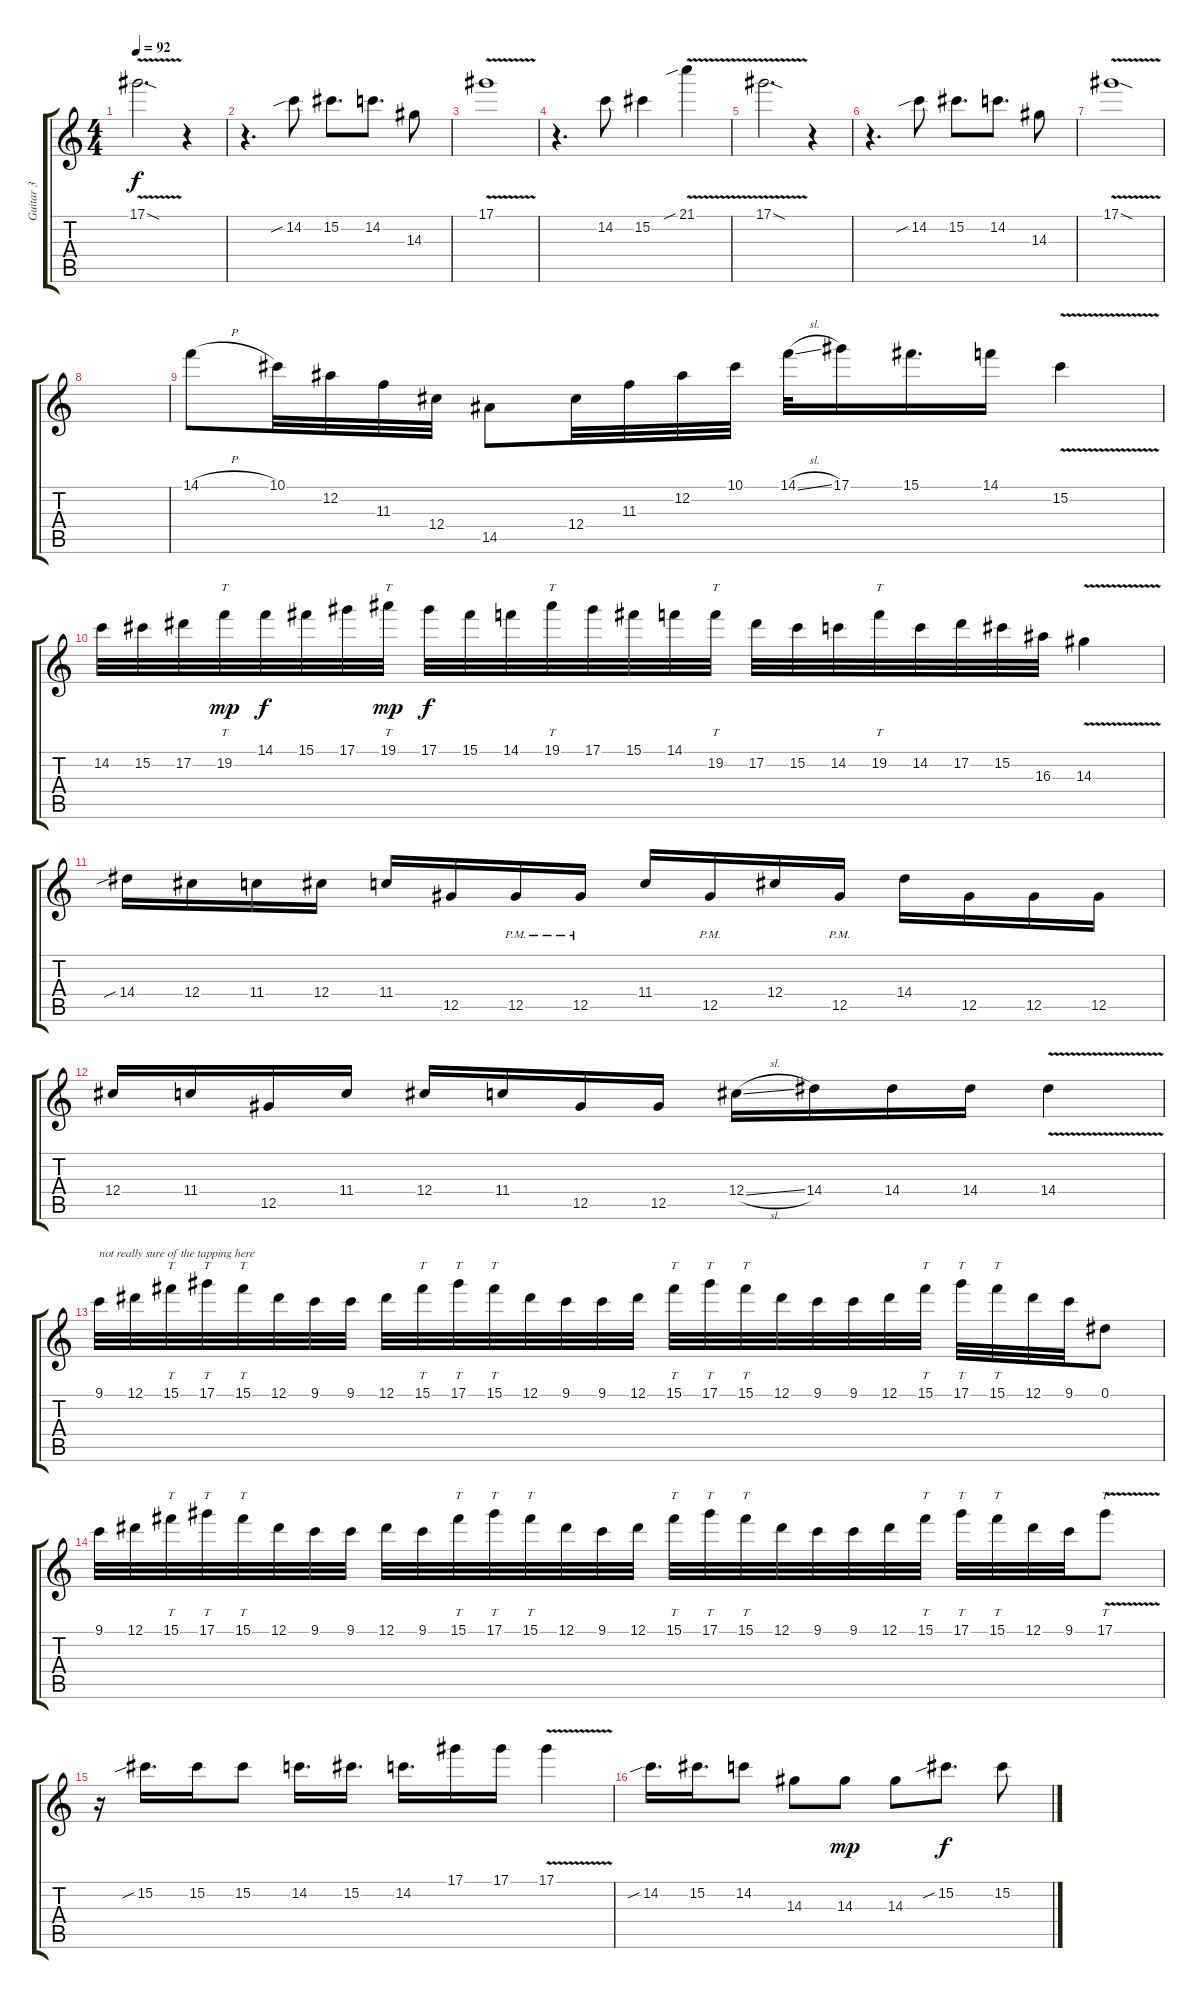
\track ("Guitar 3" "Guitar 3") {instrument overdrivenguitar}
\staff {score tabs}
\tuning (Eb4 Bb3 Gb3 Db3 Ab2 Eb2) {hide}
\ts (4 4)
\tempo 92
\clef g2
\ks c
17.1{v sod}.2{d dy f} r.4 |
r.4{d} 14.2{sib}.8 15.2.8{d} 14.2.8{d} 14.3.8 |
17.1{v}.1 |
r.4{d} 14.2.8 15.2.4 21.1{v sib}.4 |
17.1{v sod}.2{d} r.4 |
r.4{d} 14.2{sib}.8 15.2.8{d} 14.2.8{d} 14.3.8 |
17.1{v sod}.1 |
|
14.1{h}.8 10.1.32 12.2.32 11.3.32 12.4.32 14.5.8 12.4.32 11.3.32 12.2.32 10.1.32 14.1{sl}.32 17.1.16 15.1.16{d} 14.1.16 15.2{v}.4 |
14.2.32 15.2.32 17.2.32 19.2.32{tt dy mp} 14.1.32{dy f} 15.1.32 17.1.32 19.1.32{tt dy mp} 17.1.32{dy f} 15.1.32 14.1.32 19.1.32{tt} 17.1.32 15.1.32 14.1.32 19.2.32{tt} 17.2.32 15.2.32 14.2.32 19.2.32{tt} 14.2.32 17.2.32 15.2.32 16.3.32 14.3{v}.4 |
14.4{sib}.16 12.4.16 11.4.16 12.4.16 11.4.16 12.5.16 12.5{pm}.16 12.5{pm}.16 11.4.16 12.5{pm}.16 12.4.16 12.5{pm}.16 14.4.16 12.5.16 12.5.16 12.5.16 |
12.4.16 11.4.16 12.5.16 11.4.16 12.4.16 11.4.16 12.5.16 12.5.16 12.4{sl}.16 14.4.16 14.4.16 14.4.16 14.4{v}.4 |
9.1.32{txt "not really sure of the tapping here"} 12.1.32 15.1.32{tt} 17.1.32{tt} 15.1.32{tt} 12.1.32 9.1.32 9.1.32 12.1.32 15.1.32{tt} 17.1.32{tt} 15.1.32{tt} 12.1.32 9.1.32 9.1.32 12.1.32 15.1.32{tt} 17.1.32{tt} 15.1.32{tt} 12.1.32 9.1.32 9.1.32 12.1.32 15.1.32{tt} 17.1.32{tt} 15.1.32{tt} 12.1.32 9.1.32 0.1.8 |
9.1.32 12.1.32 15.1.32{tt} 17.1.32{tt} 15.1.32{tt} 12.1.32 9.1.32 9.1.32 12.1.32 9.1.32 15.1.32{tt} 17.1.32{tt} 15.1.32{tt} 12.1.32 9.1.32 12.1.32 15.1.32{tt} 17.1.32{tt} 15.1.32{tt} 12.1.32 9.1.32 9.1.32 12.1.32 15.1.32{tt} 17.1.32{tt} 15.1.32{tt} 12.1.32 9.1.32 17.1{v}.8{tt} |
r.16 15.2{sib}.16{d} 15.2.16 15.2.8 14.2.16{d} 15.2.16{d} 14.2.16{d} 17.1.16 17.1.16 17.1{v}.4 |
14.2{sib}.16{d} 15.2.16{d} 14.2.8 14.3.8 14.3.8{dy mp} 14.3.8 15.2{sib}.8{d dy f} 15.2.8
